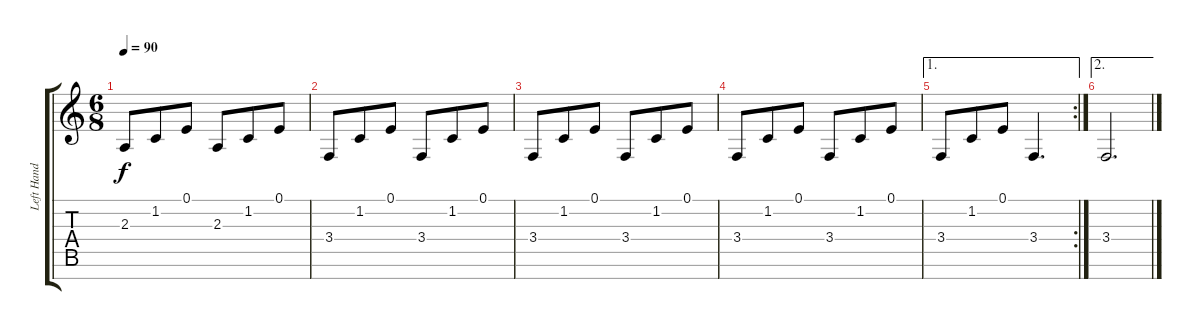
\track ("Left Hand" "Left Hand") {instrument acousticgrandpiano}
\staff {score tabs}
\tuning (E4 B3 G3 D3 A2 E2 B1) {hide}
\ts (6 8)
\tempo 90
\clef g2
\ks c
2.3.8{dy f} 1.2.8 0.1.8 2.3.8 1.2.8 0.1.8 |
3.4.8 1.2.8 0.1.8 3.4.8 1.2.8 0.1.8 |
3.4.8 1.2.8 0.1.8 3.4.8 1.2.8 0.1.8 |
3.4.8 1.2.8 0.1.8 3.4.8 1.2.8 0.1.8 |
\ae 1
\rc 2
3.4.8 1.2.8 0.1.8 3.4.4{d} |
\ae 2
3.4.2{d}
